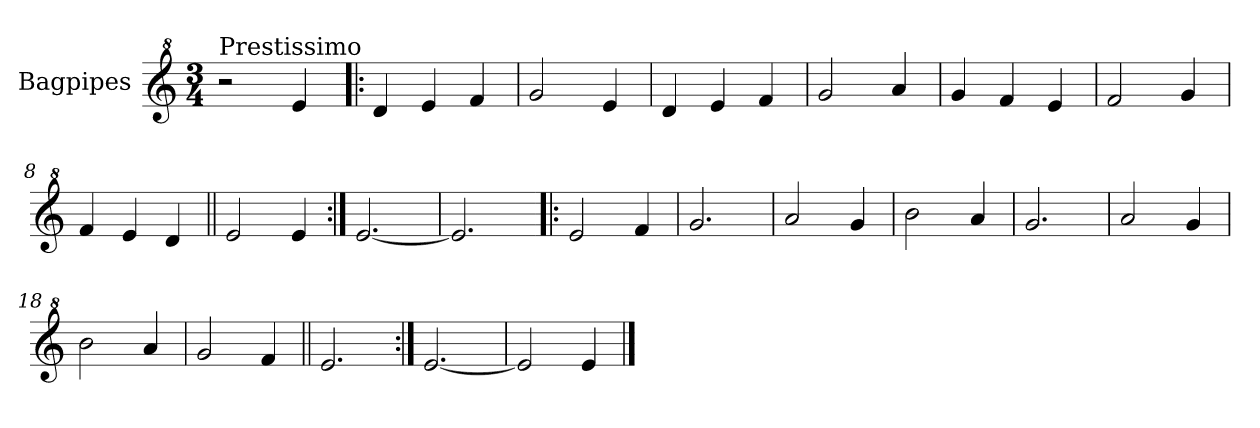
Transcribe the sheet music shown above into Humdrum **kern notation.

**kern
*part1
*staff1
*I"Bagpipes
*I'Bag
*clefG^2
*k[]
*C:
*M3/4
=1
!LO:TX:a:t=Prestissimo
2r
4ee/
=2!|:
4dd/
4ee/
4ff/
=3
2gg/
4ee/
=4
4dd/
4ee/
4ff/
=5
2gg/
4aa/
=6
4gg/
4ff/
4ee/
=7
2ff/
4gg/
=8
4ff/
4ee/
4dd/
=9||
2ee/
4ee/
=10:|!
[2.ee/
=11
2.ee/]
=12!|:
2ee/
4ff/
=13
2.gg/
=14
2aa/
4gg/
=15
2bb\
4aa/
!!LO:LB:g=z
=16
2.gg/
=17
2aa/
4gg/
=18
2bb\
4aa/
=19
2gg/
4ff/
=20||
2.ee/
=21:|!
[2.ee/
=22
2ee/]
4ee/
==
*-
